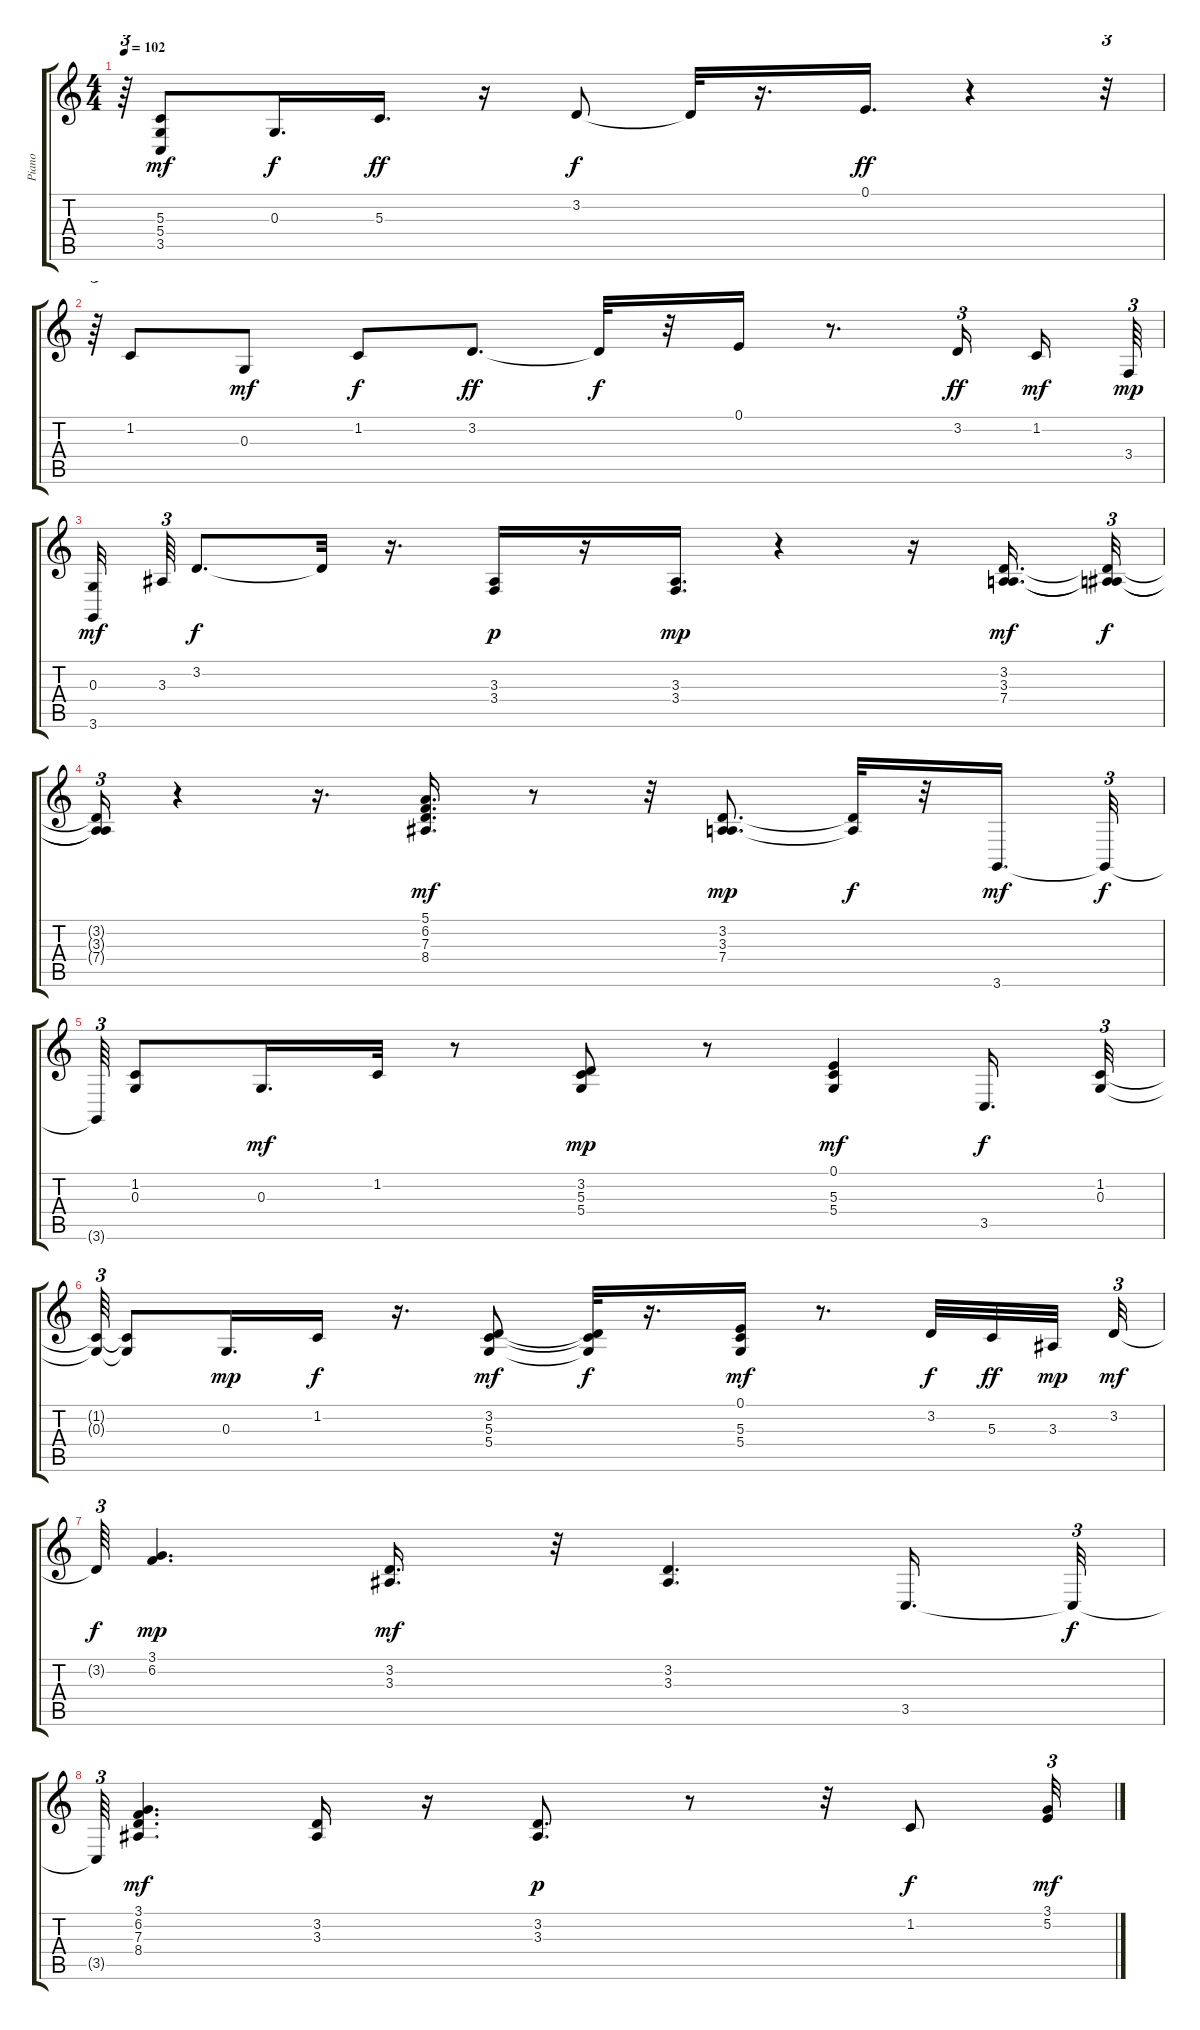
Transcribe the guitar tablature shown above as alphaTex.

\track ("Piano" "Piano") {instrument acousticgrandpiano}
\staff {score tabs}
\tuning (E4 B3 G3 D3 A2 E2) {hide}
\ts (4 4)
\tempo 102
\clef g2
\ks c
r.64{tu (3 2) dy f} (5.3 5.4 3.5).8{dy mf} 0.3.16{d dy f} 5.3.16{d dy ff} r.16 3.2.8{dy f} 3.2{t}.32 r.16{d} 0.1.16{d dy ff} r.4 r.32{tu (3 2)} |
r.64{tu (3 2)} 1.2.8 0.3.8{dy mf} 1.2.8{dy f} 3.2.8{d dy ff} 3.2{t}.32{dy f} r.32 0.1.16 r.8{d} 3.2.16{tu (3 2) dy ff beam splitsecondary} 1.2.16{dy mf} 3.4.64{tu (3 2) dy mp} |
(0.3 3.6).32{dy mf beam splitsecondary} 3.3.64{tu (3 2)} 3.2.8{d dy f} 3.2{t}.32 r.16{d} (3.3 3.4).16{dy p} r.16 (3.3 3.4).16{d dy mp} r.4 r.16 (3.2 3.3 7.4).16{d dy mf} (3.2{t} 3.3{t} 7.4{t}).32{tu (3 2) dy f} |
(3.2{t} 3.3{t} 7.4{t}).16{tu (3 2)} r.4 r.16{d} (5.1 6.2 7.3 8.4).16{d dy mf} r.8 r.32 (3.2 3.3 7.4).8{d dy mp} (3.2{t} 7.4{t}).32{dy f} r.32 3.6.16{d dy mf} 3.6{t}.32{tu (3 2) dy f} |
3.6{t}.64{tu (3 2)} (1.2 0.3).8 0.3.16{d dy mf} 1.2.32 r.8 (3.2 5.3 5.4).8{dy mp} r.8 (0.1 5.3 5.4).4{dy mf} 3.5.16{d dy f} (1.2 0.3).32{tu (3 2)} |
(1.2{t} 0.3{t}).64{tu (3 2)} (1.2{t} 0.3{t}).8 0.3.16{d dy mp} 1.2.16{dy f} r.16{d} (3.2 5.3 5.4).8{dy mf} (3.2{t} 5.3{t} 5.4{t}).32{dy f} r.16{d} (0.1 5.3 5.4).16{dy mf} r.8{d} 3.2.32{dy f} 5.3.32{dy ff} 3.3.32{dy mp beam splitsecondary} 3.2.32{tu (3 2) dy mf} |
3.2{t}.64{tu (3 2) dy f} (3.1 6.2).4{d dy mp} (3.2 3.3).16{d dy mf} r.32 (3.2 3.3).4{d} 3.5.16{d} 3.5{t}.32{tu (3 2) dy f} |
3.5{t}.64{tu (3 2)} (3.1 6.2 7.3 8.4).4{d dy mf} (3.2 3.3).16 r.16 (3.2 3.3).8{d dy p} r.8 r.32 1.2.8{dy f} (3.1 5.2).32{tu (3 2) dy mf}
